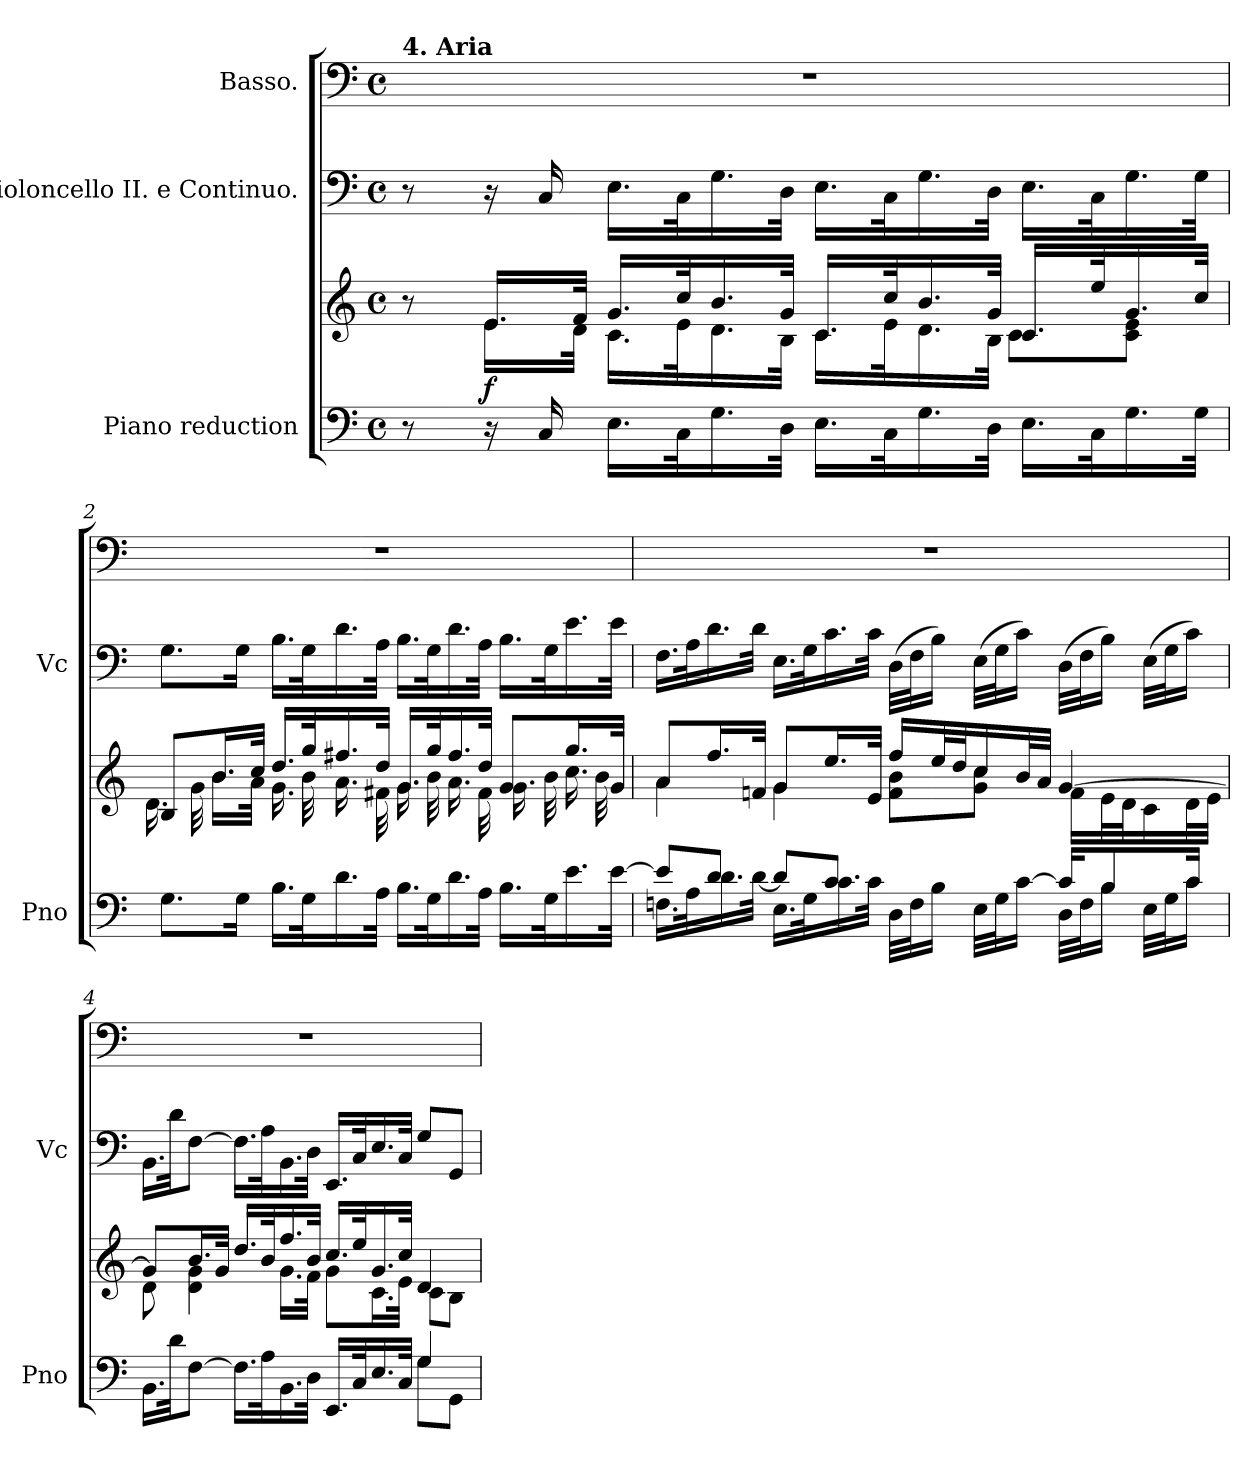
**kern	**kern	**dynam	**kern	**kern
*part3	*part3	*part3	*part2	*part1
*staff4	*staff3	*staff3/4	*staff2	*staff1
*I"Piano reduction	*	*	*I"Violoncello II.  e Continuo.	*I"Basso.
*I'Pno	*	*	*I'Vc	*
*clefF4	*clefG2	*	*clefF4	*clefF4
*k[]	*k[]	*	*k[]	*k[]
*M4/4	*M4/4	*	*M4/4	*M4/4
*met(c)	*met(c)	*	*met(c)	*met(c)
*MM50	*MM50	*	*MM50	*MM50
=1	=1	=1	=1	=1
*	*^	*	*	*
!	!	!	!	!	!LO:TX:a:B:t=4. Aria
8r	8r	8ryy	.	8r	1r
!	!	!	!LO:DY:b	!	!
16r	16.e/LL	16.e\LL	f	16r	.
16C/	.	.	.	16C/	.
.	32f/JJk	32d\JJk	.	.	.
16.E\LL	16.g/LL	16.c\LL	.	16.E\LL	.
32C\K	32cc/K	32e\K	.	32C\K	.
16.G\	16.b/	16.d\	.	16.G\	.
32D\JJk	32g/JJk	32B\JJk	.	32D\JJk	.
16.E\LL	16.c/LL	16.c\LL	.	16.E\LL	.
32C\K	32cc/K	32e\K	.	32C\K	.
16.G\	16.b/	16.d\	.	16.G\	.
32D\JJk	32g/JJk	32B\JJk	.	32D\JJk	.
16.E\LL	16.c/LL	8c\L	.	16.E\LL	.
32C\K	32ee/K	.	.	32C\K	.
16.G\	16.g/	8c\ 8e\J	.	16.G\	.
32G\JJk	32cc/JJk	.	.	32G\JJk	.
=2	=2	=2	=2	=2	=2
*^	*	*^	*	*	*
8ryy	8.G\L	8B/L	16.d\LL	8ryy	.	8.G\L	1r
.	.	.	32g\JK	.	.	.	.
8G/J	.	16.b/L	8ryy	16.b\LL	.	.	.
.	16G\Jk	.	.	.	.	16G\Jk	.
.	.	32cc/JJk	.	32a\JJk	.	.	.
2.ryy	16.B\LL	16.dd/LL	16.g\LL	4ryy	.	16.B\LL	.
.	32G\K	32gg/K	32b\K	.	.	32G\K	.
.	16.d\	16.ff#X/	16.a\	.	.	16.d\	.
.	32A\JJk	32dd/JJk	32f#X\JJk	.	.	32A\JJk	.
.	16.B\LL	16.g/LL	16.g\LL	2ryy	.	16.B\LL	.
.	32G\K	32gg/K	32b\K	.	.	32G\K	.
.	16.d\	16.ff#/	16.a\	.	.	16.d\	.
.	32A\JJk	32dd/JJk	32f#\JJk	.	.	32A\JJk	.
.	16.B\LL	8g/L	16.g\LL	.	.	16.B\LL	.
.	32G\K	.	32b\K	.	.	32G\K	.
.	16.e\	16.gg/L	16.cc\	.	.	16.e\	.
.	[32e\JJk	32g/JJk	32b\JJk	.	.	32e\JJk	.
*	*	*	*v	*v	*	*	*
!!LO:LB:g=z
=3	=3	=3	=3	=3	=3	=3
8e/L]	16.Fn\LL	8a/L	4a\	.	16.F\LL	1r
.	32A\K	.	.	.	32A\K	.
8d/J	16.d\	16.ff/L	.	.	16.d\	.
.	[32d\JJk	32fn/JJk	.	.	32d\JJk	.
8d/L]	16.E\LL	8g/L	4g\	.	16.E\LL	.
.	32G\K	.	.	.	32G\K	.
8c/J	16.c\	16.ee/L	.	.	16.c\	.
.	32c\JJk	32e/JJk	.	.	32c\JJk	.
4ryy	32D\LLL	16ff/LL	8f\ 8b\L	.	(>32D\LLL	.
.	32F\J	.	.	.	32F\J	.
.	16B\JJ	32ee/L	.	.	16B\JJ)	.
.	.	32dd/J	.	.	.	.
.	32E\LLL	16cc/	8g\ 8cc\J	.	(>32E\LLL	.
.	32G\J	.	.	.	32G\J	.
.	[16c\JJ	32b/L	.	.	16c\JJ)	.
.	.	32a/JJJ	.	.	.	.
16c/KL]	32D\LLL	[4g/	16f\LL	.	(>32D\LLL	.
.	32F\J	.	.	.	32F\J	.
8B/	16B\JJ	.	32e\L	.	16B\JJ)	.
.	.	.	32d\J	.	.	.
.	32E\LLL	.	16c\	.	(>32E\LLL	.
.	32G\J	.	.	.	32G\J	.
16c/Jk	16c\JJ	.	32d\L	.	16c\JJ)	.
.	.	.	32e\JJJ	.	.	.
=4	=4	=4	=4	=4	=4	=4
16.BB\LL	2ryy	8g/L]	8d\	.	16.BB\LL	1r
32d\JK	.	.	.	.	32d\JK	.
[8F\J	.	16.b/L	4d\ 4g\	.	[8F\J	.
.	.	32g/JJk	.	.	.	.
16.F\LL]	.	16.dd/LL	.	.	16.F\LL]	.
32A\K	.	32b/K	.	.	32A\K	.
16.BB\	.	16.ff/	16.g\LL	.	16.BB\	.
32D\JJk	.	32b/JJk	32f\JJk	.	32D\JJk	.
16.EE/LL	4ryy	16.cc/LL	8g\L	.	16.EE/LL	.
32C/K	.	32ee/K	.	.	32C/K	.
16.E/	.	16.g/	16.c\L	.	16.E/	.
32C/JJk	.	32cc/JJk	32e\JJk	.	32C/JJk	.
4G/	8G\L	4d/	8c\L	.	8G/L	.
.	8GG\J	.	8B\J	.	8GG/J	.
*v	*v	*	*	*	*	*
*	*v	*v	*	*	*
=	=	=	=	=
*-	*-	*-	*-	*-
